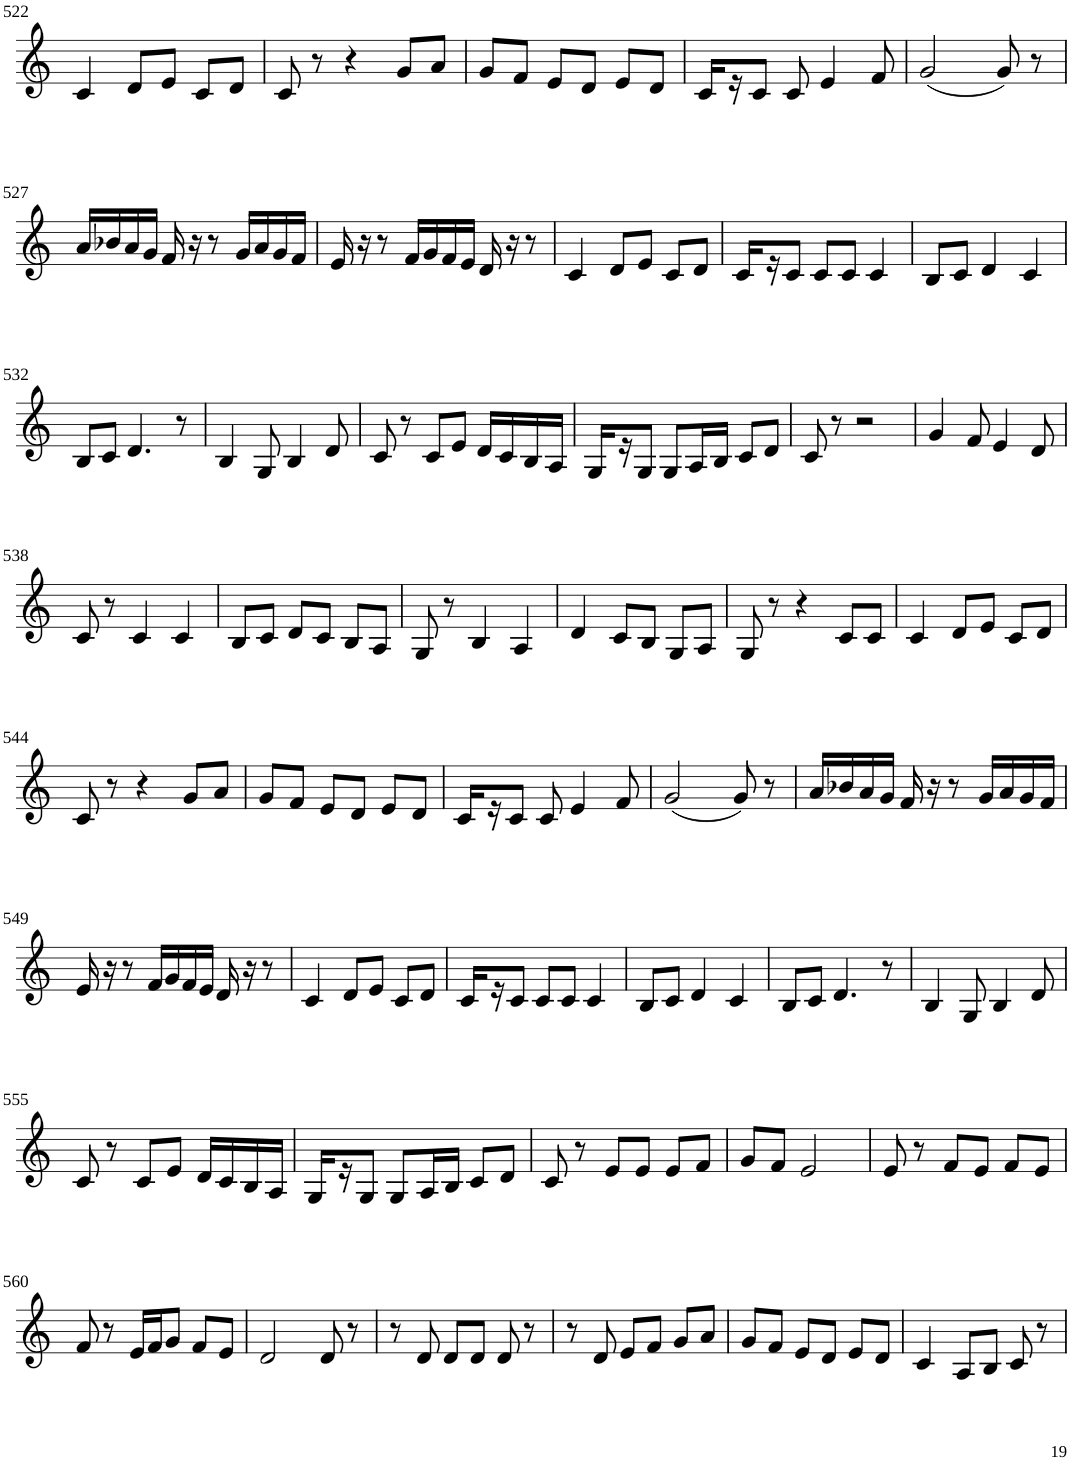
**kern
*part1
*staff1
*I"Violin
!!LO:PB:g=z
*clefG2
*k[]
*M3/4
=522
4c/
8d/L
8e/J
8c/L
8d/J
=523
8c/
8r
4r
8g/L
8a/J
=524
8g/L
8f/J
8e/L
8d/J
8e/L
8d/J
=525
16c/LL
16r
8c/J
8c/
4e/
8f/
=526
(2g/
8g/)
8r
!!LO:LB:g=z
=527
16a/LL
16b-X/
16a/
16g/JJ
16f/
16r
8r
16g/LL
16a/
16g/
16f/JJ
=528
16e/
16r
8r
16f/LL
16g/
16f/
16e/JJ
16d/
16r
8r
=529
4c/
8d/L
8e/J
8c/L
8d/J
=530
16c/LL
16r
8c/J
8c/L
8c/J
4c/
=531
8B/L
8c/J
4d/
4c/
!!LO:LB:g=z
=532
8B/L
8c/J
4.d/
8r
=533
4B/
8G/
4B/
8d/
=534
8c/
8r
8c/L
8e/J
16d/LL
16c/
16B/
16A/JJ
=535
16G/LL
16r
8G/J
8G/L
16A/L
16B/JJ
8c/L
8d/J
=536
8c/
8r
2r
=537
4g/
8f/
4e/
8d/
!!LO:LB:g=z
=538
8c/
8r
4c/
4c/
=539
8B/L
8c/J
8d/L
8c/J
8B/L
8A/J
=540
8G/
8r
4B/
4A/
=541
4d/
8c/L
8B/J
8G/L
8A/J
=542
8G/
8r
4r
8c/L
8c/J
=543
4c/
8d/L
8e/J
8c/L
8d/J
!!LO:LB:g=z
=544
8c/
8r
4r
8g/L
8a/J
=545
8g/L
8f/J
8e/L
8d/J
8e/L
8d/J
=546
16c/LL
16r
8c/J
8c/
4e/
8f/
=547
(2g/
8g/)
8r
=548
16a/LL
16b-X/
16a/
16g/JJ
16f/
16r
8r
16g/LL
16a/
16g/
16f/JJ
!!LO:LB:g=z
=549
16e/
16r
8r
16f/LL
16g/
16f/
16e/JJ
16d/
16r
8r
=550
4c/
8d/L
8e/J
8c/L
8d/J
=551
16c/LL
16r
8c/J
8c/L
8c/J
4c/
=552
8B/L
8c/J
4d/
4c/
=553
8B/L
8c/J
4.d/
8r
=554
4B/
8G/
4B/
8d/
!!LO:LB:g=z
=555
8c/
8r
8c/L
8e/J
16d/LL
16c/
16B/
16A/JJ
=556
16G/LL
16r
8G/J
8G/L
16A/L
16B/JJ
8c/L
8d/J
=557
8c/
8r
8e/L
8e/J
8e/L
8f/J
=558
8g/L
8f/J
2e/
=559
8e/
8r
8f/L
8e/J
8f/L
8e/J
!!LO:LB:g=z
=560
8f/
8r
16e/LL
16f/J
8g/J
8f/L
8e/J
=561
2d/
8d/
8r
=562
8r
8d/
8d/L
8d/J
8d/
8r
=563
8r
8d/
8e/L
8f/J
8g/L
8a/J
=564
8g/L
8f/J
8e/L
8d/J
8e/L
8d/J
=565
4c/
8A/L
8B/J
8c/
8r
=
*-
